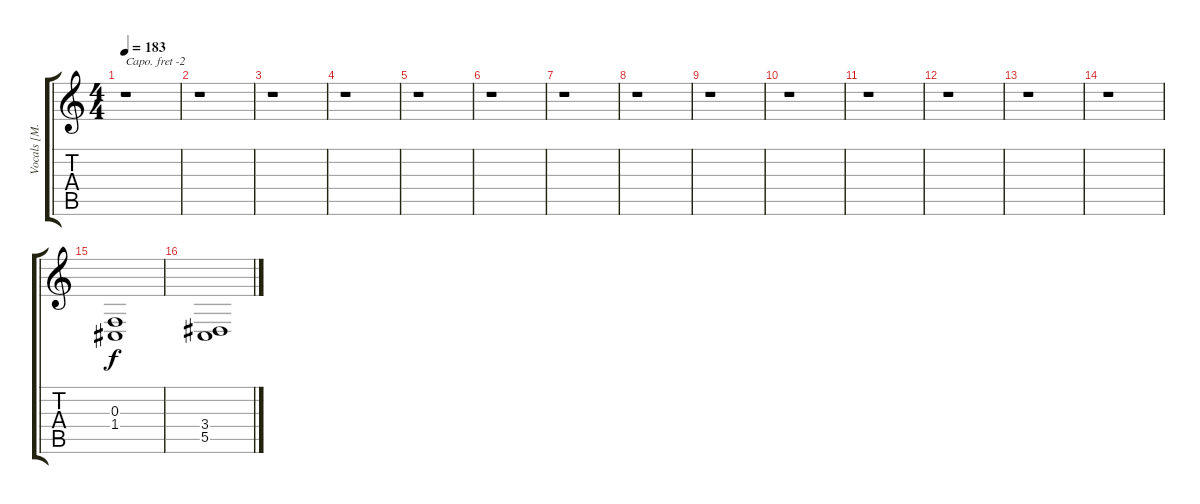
\track ("Vocals [M. Shadows]" "Vocals [M.") {instrument oboe}
\staff {score tabs}
\capo -2
\tuning (E4 B3 G3 D3 A2 E2) {hide}
\ts (4 4)
\tempo 183
\clef g2
\ks c
r.1{dy f} |
r.1 |
r.1 |
r.1 |
r.1 |
r.1 |
r.1 |
r.1 |
r.1 |
r.1 |
r.1 |
r.1 |
r.1 |
r.1 |
(0.3 1.4).1 |
(3.4 5.5).1
